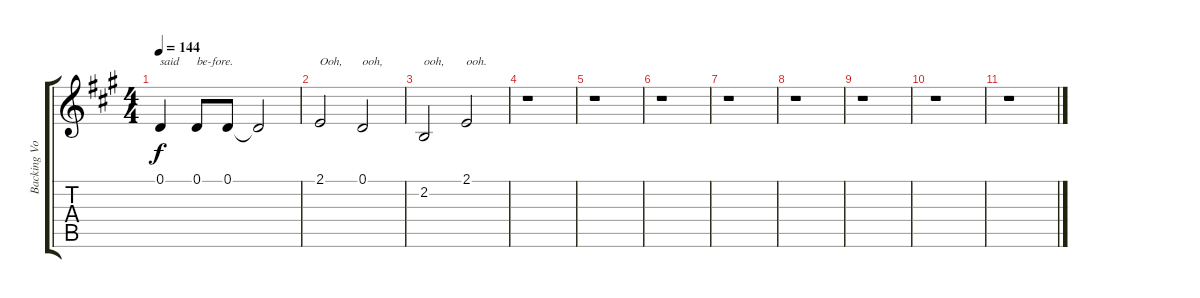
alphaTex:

\track ("Backing Vocals" "Backing Vo") {instrument stringensemble1}
\staff {score tabs}
\tuning (D4 A3 F3 C3 G2 D2) {hide}
\ts (4 4)
\tempo 144
\clef g2
\ks a
0.1.4{txt "said" dy f} 0.1.8{txt "be-fore."} 0.1.8 0.1{t}.2 |
2.1.2{txt "Ooh,"} 0.1.2{txt "ooh,"} |
2.2.2{txt "ooh,"} 2.1.2{txt "ooh."} |
r.1 |
r.1 |
r.1 |
r.1 |
r.1 |
r.1 |
r.1 |
r.1
